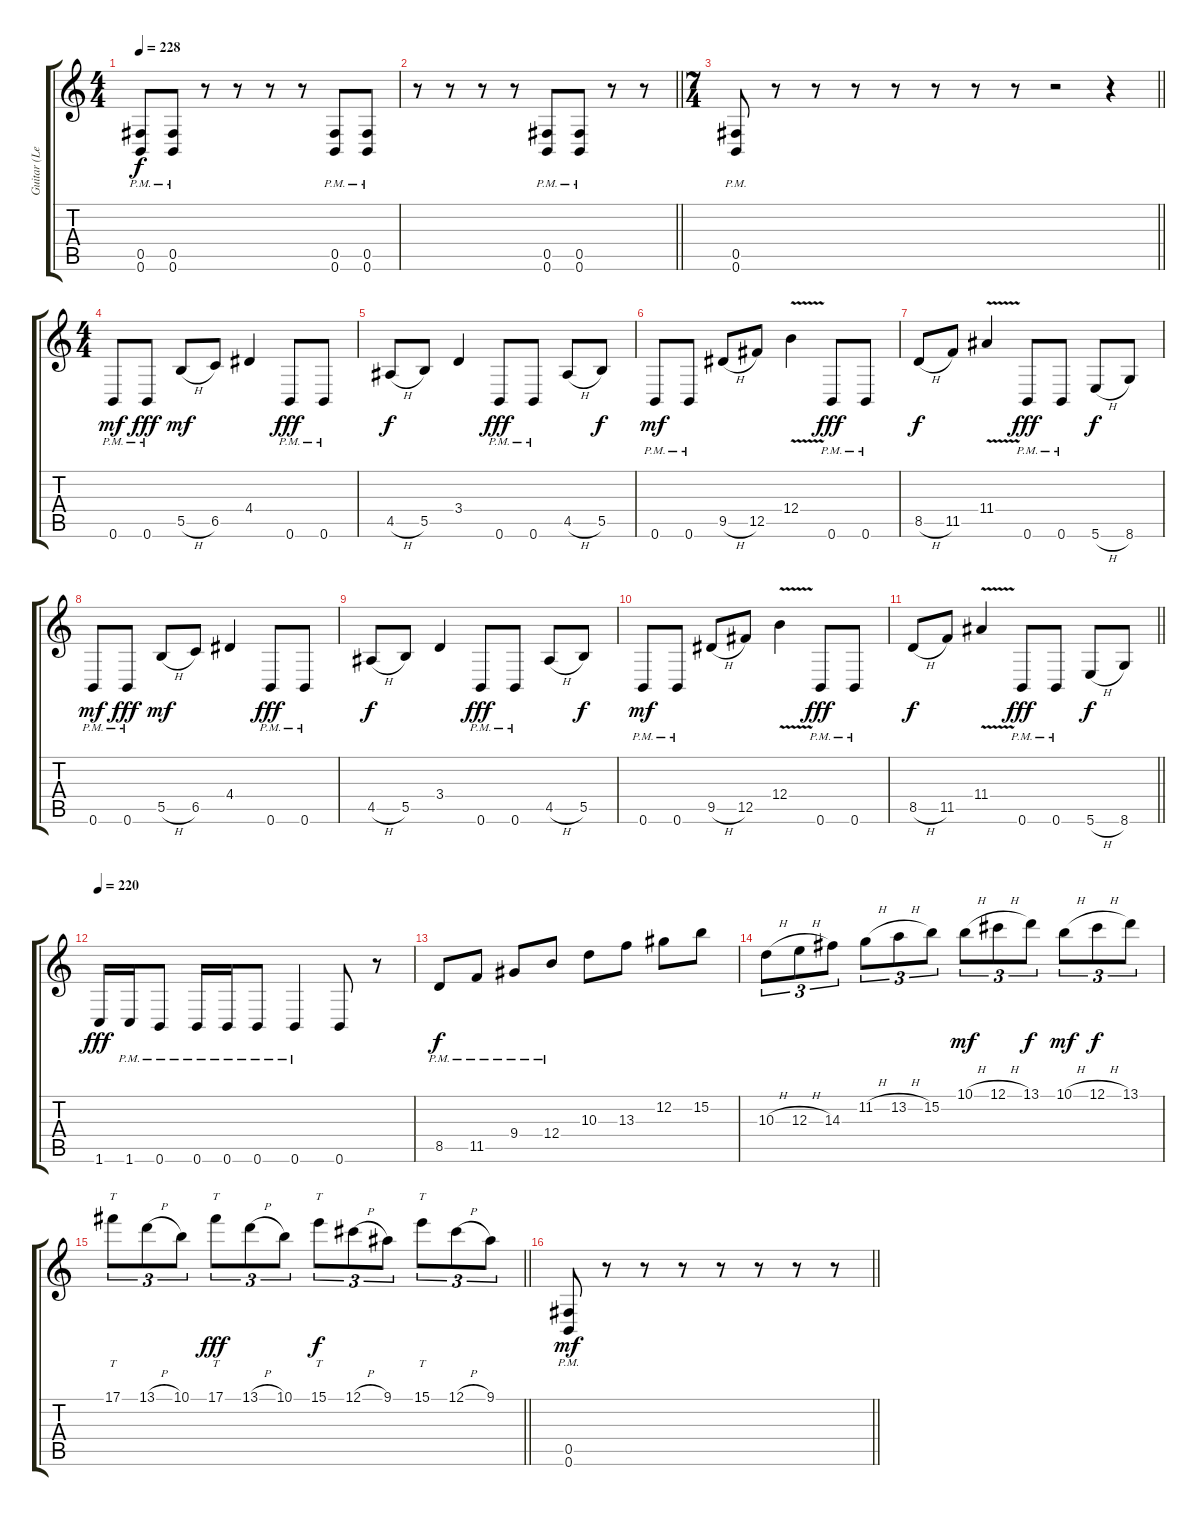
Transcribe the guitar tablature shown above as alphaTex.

\track ("Guitar (Left)" "Guitar (Le") {instrument distortionguitar}
\staff {score tabs}
\tuning (Db4 Ab3 E3 B2 Gb2 B1) {hide}
\ts (4 4)
\tempo 228
\clef g2
\ks c
(0.5{pm} 0.6{pm}).8{dy f} (0.5{pm} 0.6{pm}).8 r.8 r.8 r.8 r.8 (0.5{pm} 0.6{pm}).8 (0.5{pm} 0.6{pm}).8 |
\barLineRight lightlight
r.8 r.8 r.8 r.8 (0.5{pm} 0.6{pm}).8 (0.5{pm} 0.6{pm}).8 r.8 r.8 |
\ts (7 4)
\barLineRight lightlight
(0.5{pm} 0.6{pm}).8 r.8 r.8 r.8 r.8 r.8 r.8 r.8 r.2 r.4 |
\ts (4 4)
0.6{pm}.8{dy mf} 0.6{pm}.8{dy fff} 5.5{h}.8{dy mf} 6.5.8 4.4.4 0.6{pm}.8{dy fff} 0.6{pm}.8 |
4.5{h}.8{dy f} 5.5.8 3.4.4 0.6{pm}.8{dy fff} 0.6{pm}.8 4.5{h}.8 5.5.8{dy f} |
0.6{pm}.8{dy mf} 0.6{pm}.8 9.5{h}.8 12.5.8 12.4{v}.4 0.6{pm}.8{dy fff} 0.6{pm}.8 |
8.5{h}.8{dy f} 11.5.8 11.4{v}.4 0.6{pm}.8{dy fff} 0.6{pm}.8 5.6{h}.8{dy f} 8.6.8 |
0.6{pm}.8{dy mf} 0.6{pm}.8{dy fff} 5.5{h}.8{dy mf} 6.5.8 4.4.4 0.6{pm}.8{dy fff} 0.6{pm}.8 |
4.5{h}.8{dy f} 5.5.8 3.4.4 0.6{pm}.8{dy fff} 0.6{pm}.8 4.5{h}.8 5.5.8{dy f} |
0.6{pm}.8{dy mf} 0.6{pm}.8 9.5{h}.8 12.5.8 12.4{v}.4 0.6{pm}.8{dy fff} 0.6{pm}.8 |
\barLineRight lightlight
8.5{h}.8{dy f} 11.5.8 11.4{v}.4 0.6{pm}.8{dy fff} 0.6{pm}.8 5.6{h}.8{dy f} 8.6.8 |
\tempo 220
1.6.16{dy fff} 1.6{pm}.16 0.6{pm}.8 0.6{pm}.16 0.6{pm}.16 0.6{pm}.8 0.6{pm}.4 0.6.8 r.8 |
8.5{pm}.8{dy f} 11.5{pm}.8 9.4{pm}.8 12.4{pm}.8 10.3.8 13.3.8 12.2.8 15.2.8 |
10.3{h}.8{tu (3 2)} 12.3{h}.8{tu (3 2)} 14.3.8{tu (3 2)} 11.2{h}.8{tu (3 2)} 13.2{h}.8{tu (3 2)} 15.2.8{tu (3 2)} 10.1{h}.8{tu (3 2) dy mf} 12.1{h}.8{tu (3 2)} 13.1.8{tu (3 2) dy f} 10.1{h}.8{tu (3 2) dy mf} 12.1{h}.8{tu (3 2) dy f} 13.1.8{tu (3 2)} |
\barLineRight lightlight
17.1.8{tt tu (3 2)} 13.1{h}.8{tu (3 2)} 10.1.8{tu (3 2)} 17.1.8{tt tu (3 2) dy fff} 13.1{h}.8{tu (3 2)} 10.1.8{tu (3 2)} 15.1.8{tt tu (3 2) dy f} 12.1{h}.8{tu (3 2)} 9.1.8{tu (3 2)} 15.1.8{tt tu (3 2)} 12.1{h}.8{tu (3 2)} 9.1.8{tu (3 2)} |
\barLineRight lightlight
(0.5{pm} 0.6{pm}).8{dy mf} r.8 r.8 r.8 r.8 r.8 r.8 r.8
